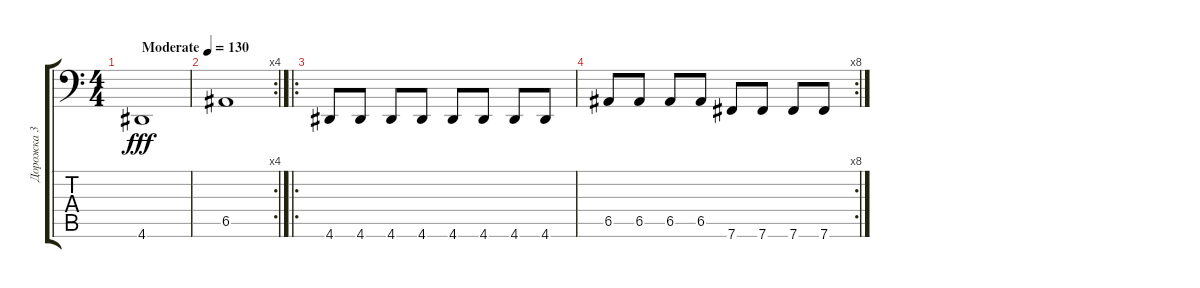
\track ("Дорожка 3" "Дорожка 3") {instrument electricbasspick}
\staff {score tabs}
\tuning (B2 Gb2 D2 A1 E1 B0) {hide}
\ts (4 4)
\tempo (130 "Moderate")
\clef f4
\ks c
4.6.1{dy fff instrument electricbasspick} |
\rc 4
6.5.1 |
\ro
4.6.8 4.6.8 4.6.8 4.6.8 4.6.8 4.6.8 4.6.8 4.6.8 |
\rc 8
6.5.8 6.5.8 6.5.8 6.5.8 7.6.8 7.6.8 7.6.8 7.6.8
